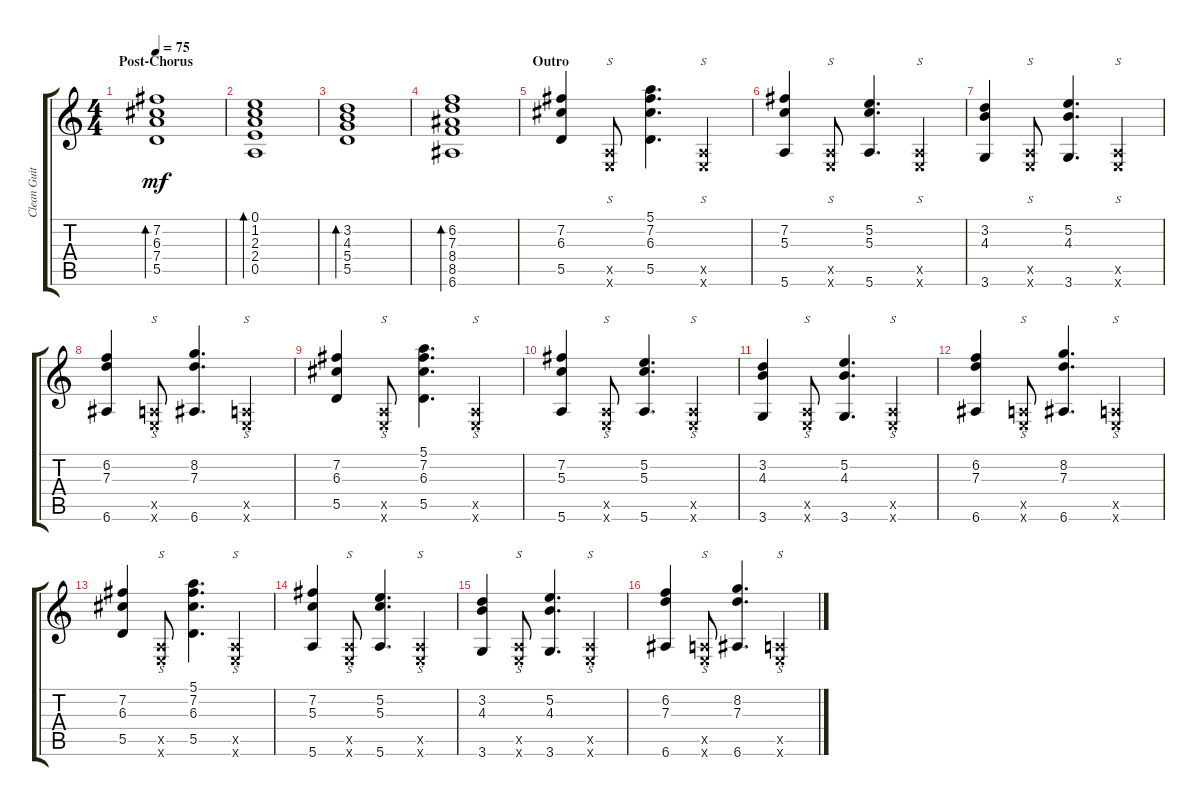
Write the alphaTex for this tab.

\track ("Clean Guitar" "Clean Guit") {instrument electricguitarclean}
\staff {score tabs}
\tuning (E4 B3 G3 D3 A2 E2) {hide}
\ts (4 4)
\section ("" "Post-Chorus")
\tempo 75
\clef g2
\ks c
(7.2 6.3 7.4 5.5).1{bd 120 dy mf} |
(0.1 1.2 2.3 2.4 0.5).1{bd 120} |
(3.2 4.3 5.4 5.5).1{bd 120} |
(6.2 7.3 8.4 8.5 6.6).1{bd 120} |
\section ("" "Outro")
(7.2 6.3 5.5).4 (0.5{x} 0.6{x}).8{s} (5.1 7.2 6.3 5.5).4{d} (0.5{x} 0.6{x}).4{s} |
(7.2 5.3 5.6).4 (0.5{x} 0.6{x}).8{s} (5.2 5.3 5.6).4{d} (0.5{x} 0.6{x}).4{s} |
(3.2 4.3 3.6).4 (0.5{x} 0.6{x}).8{s} (5.2 4.3 3.6).4{d} (0.5{x} 0.6{x}).4{s} |
(6.2 7.3 6.6).4 (0.5{x} 0.6{x}).8{s} (8.2 7.3 6.6).4{d} (0.5{x} 0.6{x}).4{s} |
(7.2 6.3 5.5).4 (0.5{x} 0.6{x}).8{s} (5.1 7.2 6.3 5.5).4{d} (0.5{x} 0.6{x}).4{s} |
(7.2 5.3 5.6).4 (0.5{x} 0.6{x}).8{s} (5.2 5.3 5.6).4{d} (0.5{x} 0.6{x}).4{s} |
(3.2 4.3 3.6).4 (0.5{x} 0.6{x}).8{s} (5.2 4.3 3.6).4{d} (0.5{x} 0.6{x}).4{s} |
(6.2 7.3 6.6).4 (0.5{x} 0.6{x}).8{s} (8.2 7.3 6.6).4{d} (0.5{x} 0.6{x}).4{s} |
(7.2 6.3 5.5).4 (0.5{x} 0.6{x}).8{s} (5.1 7.2 6.3 5.5).4{d} (0.5{x} 0.6{x}).4{s} |
(7.2 5.3 5.6).4 (0.5{x} 0.6{x}).8{s} (5.2 5.3 5.6).4{d} (0.5{x} 0.6{x}).4{s} |
(3.2 4.3 3.6).4 (0.5{x} 0.6{x}).8{s} (5.2 4.3 3.6).4{d} (0.5{x} 0.6{x}).4{s} |
(6.2 7.3 6.6).4 (0.5{x} 0.6{x}).8{s} (8.2 7.3 6.6).4{d} (0.5{x} 0.6{x}).4{s}
